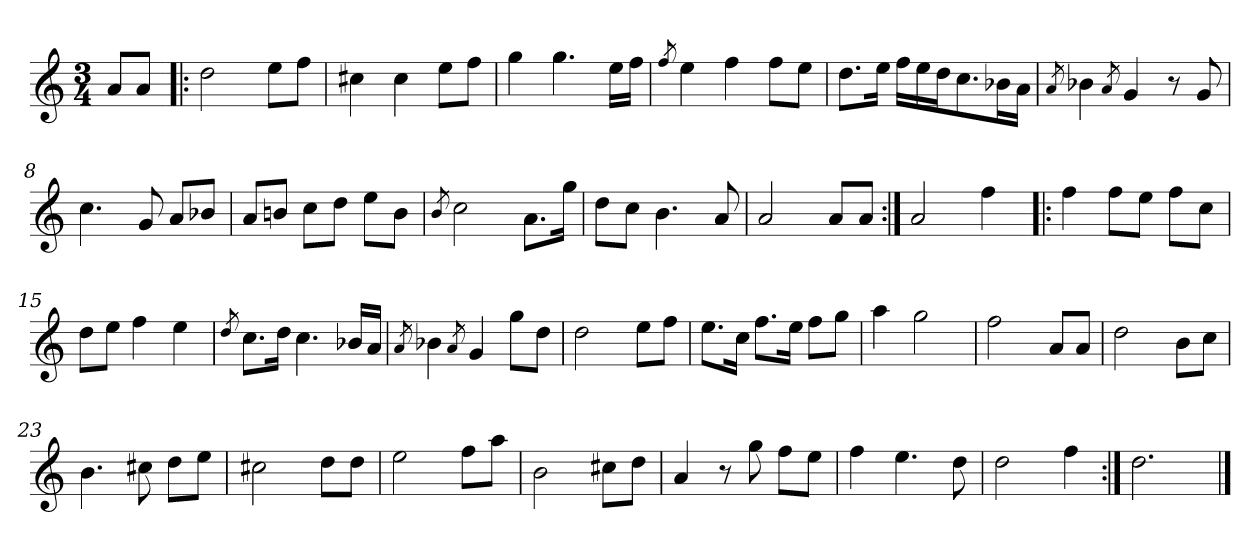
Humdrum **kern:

**kern
*part1
*staff1
*clefG2
*k[]
*M3/4
=1
8a/L
8a/J
=2!|:
2dd\
8ee\L
8ff\J
=3
4cc#X\
4cc#\
8ee\L
8ff\J
=4
4gg\
4.gg\
16ee\LL
16ff\JJ
=5
8qff/
4ee\
4ff\
8ff\L
8ee\J
=6
8.dd\L
16ee\Jk
16ff\LL
16ee\
16dd\J
8.cc\
16b-X\L
16a\JJ
=7
8qa/
4b-X\
8qa/
4g/
8r
8g/
!!LO:LB:g=z
=8
4.cc\
8g/
8a/L
8b-X/J
=9
8a/L
8bn/J
8cc\L
8dd\J
8ee\L
8b\J
=10
8qb/
2cc\
8.a\L
16gg\Jk
=11
8dd\L
8cc\J
4.b\
8a/
=12
2a/
8a/L
8a/J
=13:|!
2a/
4ff\
=14!|:
4ff\
8ff\L
8ee\J
8ff\L
8cc\J
!!LO:LB:g=z
=15
8dd\L
8ee\J
4ff\
4ee\
=16
8qdd/
8.cc\L
16dd\Jk
4.cc\
16b-X/LL
16a/JJ
=17
8qa/
4b-X\
8qa/
4g/
8gg\L
8dd\J
=18
2dd\
8ee\L
8ff\J
=19
8.ee\L
16cc\Jk
8.ff\L
16ee\Jk
8ff\L
8gg\J
=20
4aa\
2gg\
=21
2ff\
8a/L
8a/J
!!LO:LB:g=z
=22
2dd\
8b\L
8cc\J
=23
4.b\
8cc#X\
8dd\L
8ee\J
=24
2cc#X\
8dd\L
8dd\J
=25
2ee\
8ff\L
8aa\J
!!LO:LB:g=z
=26
2b\
8cc#X\L
8dd\J
=27
4a/
8r
8gg\
8ff\L
8ee\J
=28
4ff\
4.ee\
8dd\
=29
2dd\
4ff\
=30:|!
2.dd\
==
*-
